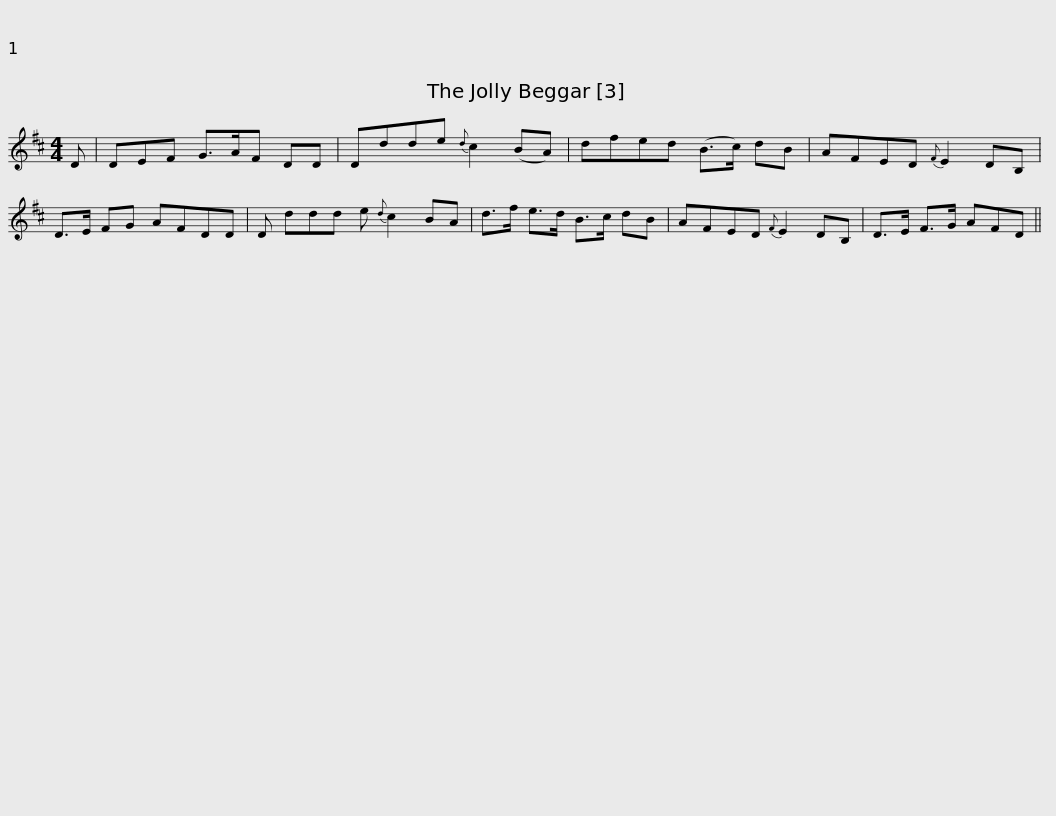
X:1
L:1/8
M:4/4
I:linebreak $
K:D
V:1 treble
V:1
 D | DEF G>AF DD | Ddde{d} c2 (BA) | dfed (B>c) dB | AFED{F} E2 DB, | %5
 D>E FG AFDD |$ D ddd e{d} c2 BA | d>f e>d B>c dB | AFED{F} E2 DB, | D>E F>G AFD || %10
